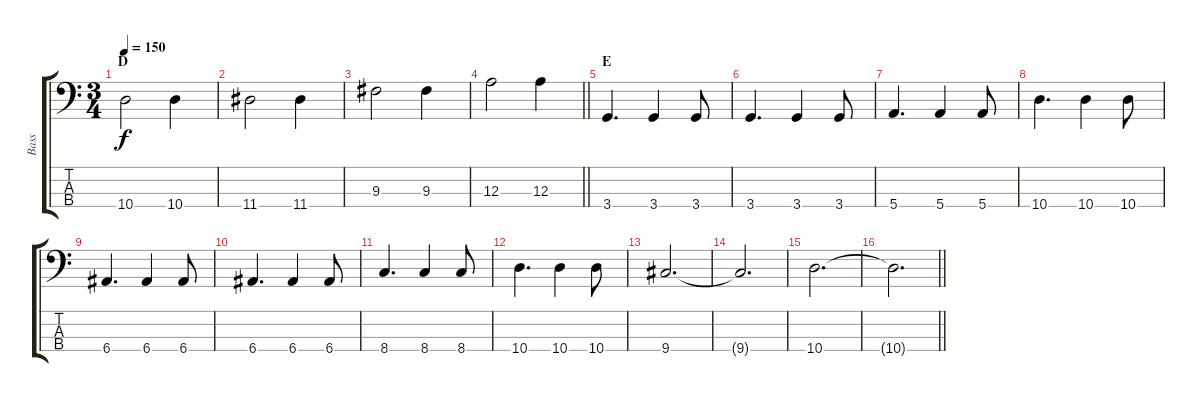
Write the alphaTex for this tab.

\track ("Bass" "Bass") {instrument electricbassfinger}
\staff {score tabs}
\tuning (G2 D2 A1 E1) {hide}
\ts (3 4)
\section ("" "D")
\tempo 150
\clef f4
\ks c
10.4.2{dy f} 10.4.4 |
11.4.2 11.4.4 |
9.3.2 9.3.4 |
\barLineRight lightlight
12.3.2 12.3.4 |
\section ("" "E")
3.4.4{d} 3.4.4 3.4.8 |
3.4.4{d} 3.4.4 3.4.8 |
5.4.4{d} 5.4.4 5.4.8 |
10.4.4{d} 10.4.4 10.4.8 |
6.4.4{d} 6.4.4 6.4.8 |
6.4.4{d} 6.4.4 6.4.8 |
8.4.4{d} 8.4.4 8.4.8 |
10.4.4{d} 10.4.4 10.4.8 |
9.4.2{d} |
9.4{t}.2{d} |
10.4.2{d} |
\barLineRight lightlight
10.4{t}.2{d}
